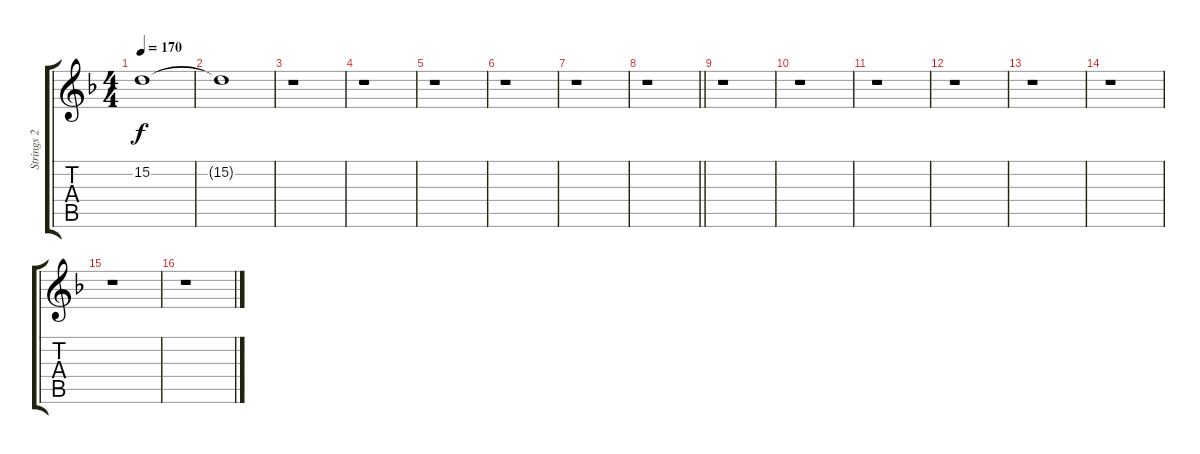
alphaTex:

\track ("Strings 2" "Strings 2") {instrument stringensemble1}
\staff {score tabs}
\tuning (E4 B3 G3 D3 A2 E2) {hide}
\ts (4 4)
\tempo 170
\clef g2
\ks f
15.2.1{dy f volume 0} |
15.2{t}.1 |
r.1 |
r.1 |
r.1 |
r.1 |
r.1 |
\barLineRight lightlight
r.1 |
r.1 |
r.1 |
r.1 |
r.1 |
r.1 |
r.1 |
r.1 |
r.1
